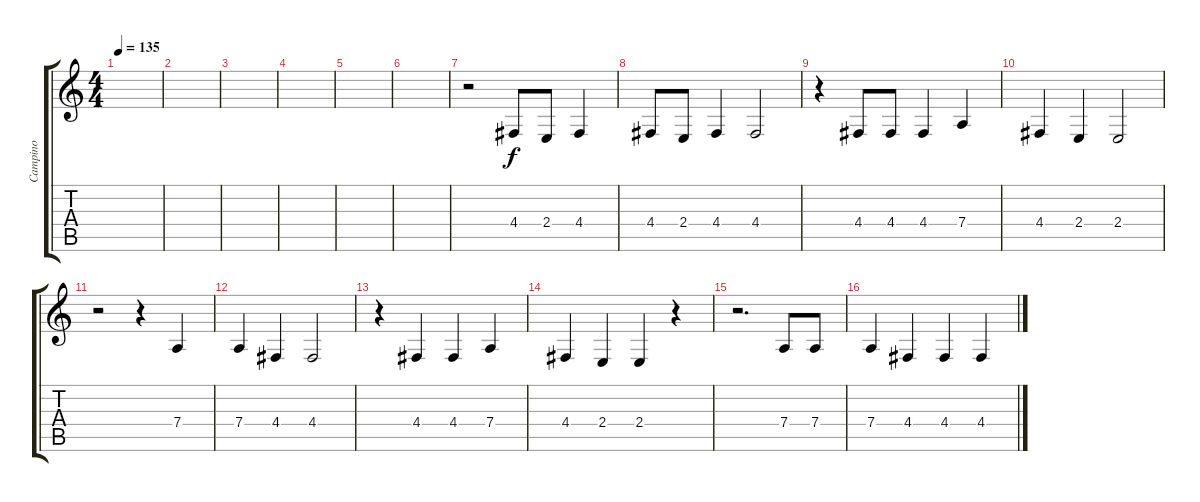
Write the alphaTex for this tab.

\track ("Campino" "Campino") {instrument violin}
\staff {score tabs}
\tuning (E4 B3 G3 D3 A2 E2) {hide}
\ts (4 4)
\tempo 135
\clef g2
\ks c
|
|
|
|
|
|
r.2 4.4.8 2.4.8 4.4.4 |
4.4.8 2.4.8 4.4.4 4.4.2 |
r.4 4.4.8 4.4.8 4.4.4 7.4.4 |
4.4.4 2.4.4 2.4.2 |
r.2 r.4 7.4.4 |
7.4.4 4.4.4 4.4.2 |
r.4 4.4.4 4.4.4 7.4.4 |
4.4.4 2.4.4 2.4.4 r.4 |
r.2{d} 7.4.8 7.4.8 |
7.4.4 4.4.4 4.4.4 4.4.4
